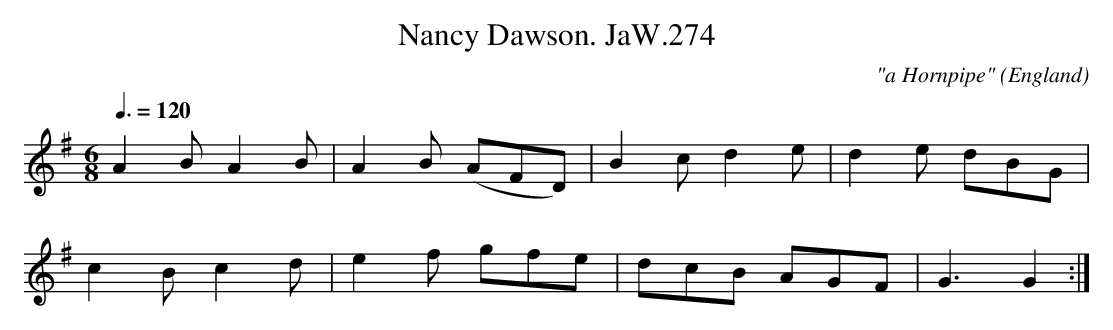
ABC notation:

X:1
T:Nancy Dawson. JaW.274
C:"a Hornpipe"
L:1/8
M:6/8
O:England
Q:3/8=120
K:G
A2B A2B|A2B (AFD)|B2c d2e|d2e dBG|!
c2B c2d|e2f gfe|dcB AGF|G3 G2:|
